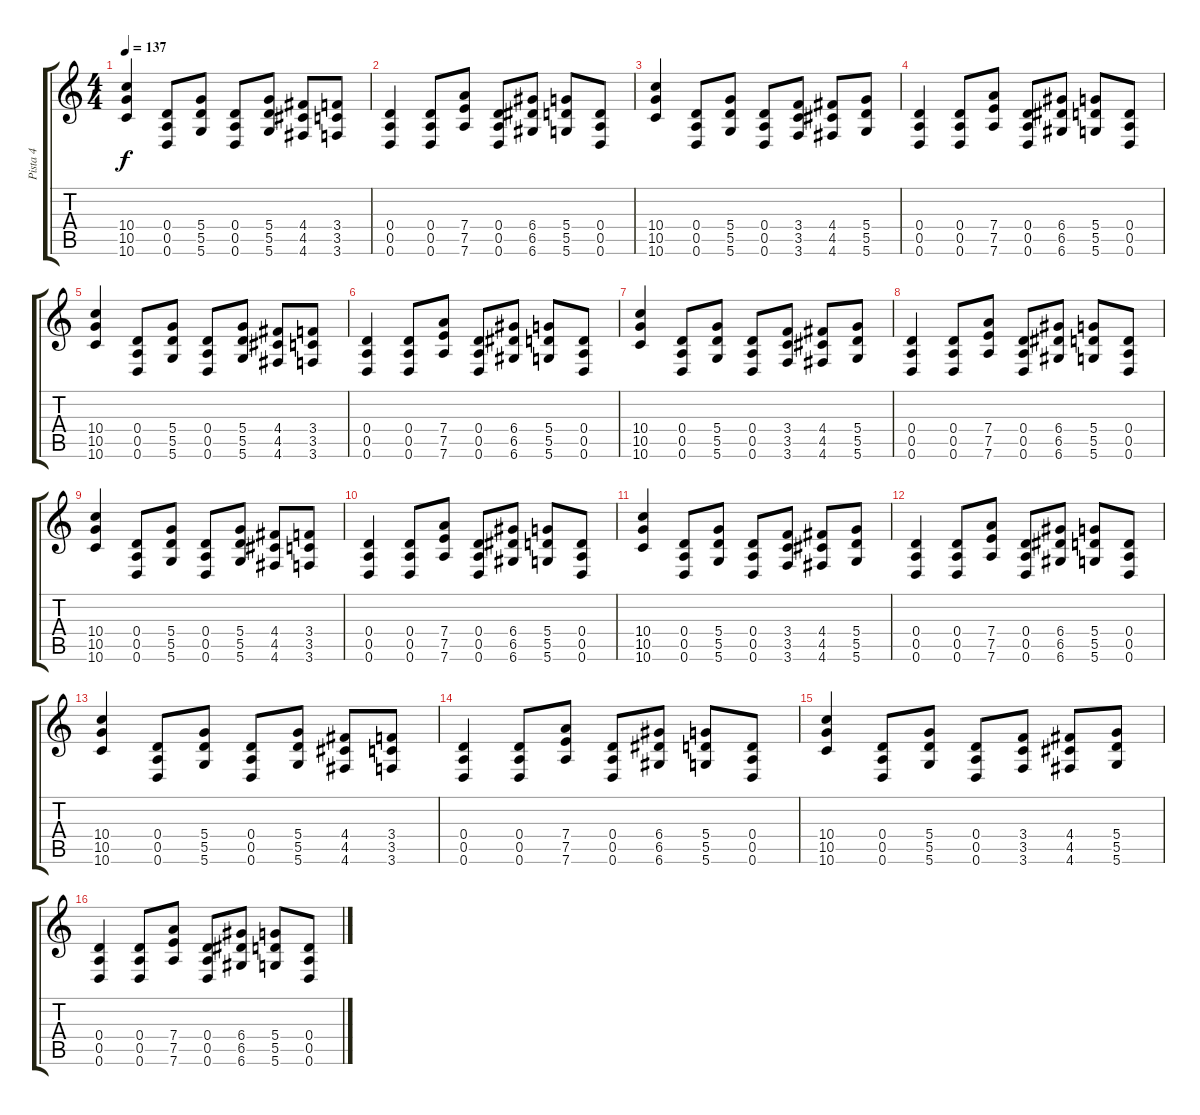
\track ("Pista 4" "Pista 4") {instrument distortionguitar}
\staff {score tabs}
\tuning (E4 B3 G3 D3 A2 D2) {hide}
\ts (4 4)
\tempo 137
\clef g2
\ks c
(10.4 10.5 10.6).4{dy f} (0.4 0.5 0.6).8 (5.4 5.5 5.6).8 (0.4 0.5 0.6).8 (5.4 5.5 5.6).8 (4.4 4.5 4.6).8 (3.4 3.5 3.6).8 |
(0.4 0.5 0.6).4 (0.4 0.5 0.6).8 (7.4 7.5 7.6).8 (0.4 0.5 0.6).8 (6.4 6.5 6.6).8 (5.4 5.5 5.6).8 (0.4 0.5 0.6).8 |
(10.4 10.5 10.6).4 (0.4 0.5 0.6).8 (5.4 5.5 5.6).8 (0.4 0.5 0.6).8 (3.4 3.5 3.6).8 (4.4 4.5 4.6).8 (5.4 5.5 5.6).8 |
(0.4 0.5 0.6).4 (0.4 0.5 0.6).8 (7.4 7.5 7.6).8 (0.4 0.5 0.6).8 (6.4 6.5 6.6).8 (5.4 5.5 5.6).8 (0.4 0.5 0.6).8 |
(10.4 10.5 10.6).4 (0.4 0.5 0.6).8 (5.4 5.5 5.6).8 (0.4 0.5 0.6).8 (5.4 5.5 5.6).8 (4.4 4.5 4.6).8 (3.4 3.5 3.6).8 |
(0.4 0.5 0.6).4 (0.4 0.5 0.6).8 (7.4 7.5 7.6).8 (0.4 0.5 0.6).8 (6.4 6.5 6.6).8 (5.4 5.5 5.6).8 (0.4 0.5 0.6).8 |
(10.4 10.5 10.6).4 (0.4 0.5 0.6).8 (5.4 5.5 5.6).8 (0.4 0.5 0.6).8 (3.4 3.5 3.6).8 (4.4 4.5 4.6).8 (5.4 5.5 5.6).8 |
(0.4 0.5 0.6).4 (0.4 0.5 0.6).8 (7.4 7.5 7.6).8 (0.4 0.5 0.6).8 (6.4 6.5 6.6).8 (5.4 5.5 5.6).8 (0.4 0.5 0.6).8 |
(10.4 10.5 10.6).4 (0.4 0.5 0.6).8 (5.4 5.5 5.6).8 (0.4 0.5 0.6).8 (5.4 5.5 5.6).8 (4.4 4.5 4.6).8 (3.4 3.5 3.6).8 |
(0.4 0.5 0.6).4 (0.4 0.5 0.6).8 (7.4 7.5 7.6).8 (0.4 0.5 0.6).8 (6.4 6.5 6.6).8 (5.4 5.5 5.6).8 (0.4 0.5 0.6).8 |
(10.4 10.5 10.6).4 (0.4 0.5 0.6).8 (5.4 5.5 5.6).8 (0.4 0.5 0.6).8 (3.4 3.5 3.6).8 (4.4 4.5 4.6).8 (5.4 5.5 5.6).8 |
(0.4 0.5 0.6).4 (0.4 0.5 0.6).8 (7.4 7.5 7.6).8 (0.4 0.5 0.6).8 (6.4 6.5 6.6).8 (5.4 5.5 5.6).8 (0.4 0.5 0.6).8 |
(10.4 10.5 10.6).4 (0.4 0.5 0.6).8 (5.4 5.5 5.6).8 (0.4 0.5 0.6).8 (5.4 5.5 5.6).8 (4.4 4.5 4.6).8 (3.4 3.5 3.6).8 |
(0.4 0.5 0.6).4 (0.4 0.5 0.6).8 (7.4 7.5 7.6).8 (0.4 0.5 0.6).8 (6.4 6.5 6.6).8 (5.4 5.5 5.6).8 (0.4 0.5 0.6).8 |
(10.4 10.5 10.6).4 (0.4 0.5 0.6).8 (5.4 5.5 5.6).8 (0.4 0.5 0.6).8 (3.4 3.5 3.6).8 (4.4 4.5 4.6).8 (5.4 5.5 5.6).8 |
(0.4 0.5 0.6).4 (0.4 0.5 0.6).8 (7.4 7.5 7.6).8 (0.4 0.5 0.6).8 (6.4 6.5 6.6).8 (5.4 5.5 5.6).8 (0.4 0.5 0.6).8
